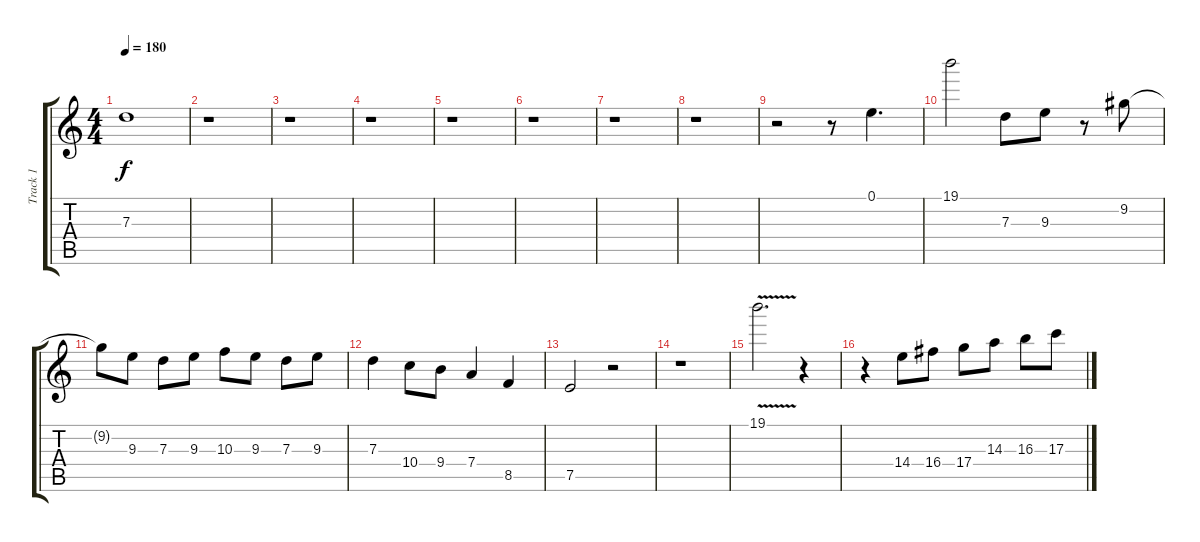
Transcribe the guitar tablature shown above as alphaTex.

\track ("Track 1" "Track 1") {instrument distortionguitar}
\staff {score tabs}
\tuning (E4 B3 G3 D3 A2 E2) {hide}
\ts (4 4)
\tempo 180
\clef g2
\ks c
7.3{t}.1{dy f} |
r.1 |
r.1 |
r.1 |
r.1 |
r.1 |
r.1 |
r.1 |
r.2 r.8 0.1.4{d} |
19.1.2 7.3.8 9.3.8 r.8 9.2.8 |
9.2{t}.8 9.3.8 7.3.8 9.3.8 10.3.8 9.3.8 7.3.8 9.3.8 |
7.3.4 10.4.8 9.4.8 7.4.4 8.5.4 |
7.5.2 r.2 |
r.1 |
19.1{v}.2{d} r.4 |
r.4 14.4.8 16.4.8 17.4.8 14.3.8 16.3.8 17.3.8
